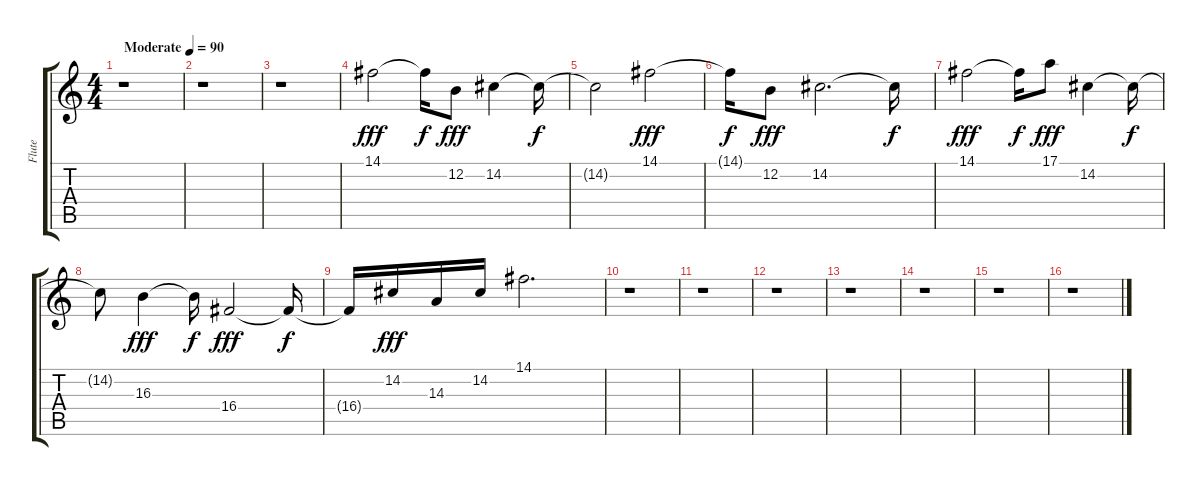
\track ("Flute" "Flute") {instrument flute}
\staff {score tabs}
\tuning (E4 B3 G3 D3 A2 E2) {hide}
\ts (4 4)
\tempo (90 "Moderate")
\clef g2
\ks c
r.1{dy fff instrument flute} |
r.1 |
r.1 |
14.1.2 14.1{t}.16{dy f} 12.2.8{dy fff} 14.2.4 14.2{t}.16{dy f} |
14.2{t}.2 14.1.2{dy fff} |
14.1{t}.16{dy f} 12.2.8{dy fff} 14.2.2{d} 14.2{t}.16{dy f} |
14.1.2{dy fff} 14.1{t}.16{dy f} 17.1.8{dy fff} 14.2.4 14.2{t}.16{dy f} |
14.2{t}.8 16.3.4{dy fff} 16.3{t}.16{dy f} 16.4.2{dy fff} 16.4{t}.16{dy f} |
16.4{t}.16 14.2.16{dy fff} 14.3.16 14.2.16 14.1.2{d} |
r.1 |
r.1 |
r.1 |
r.1 |
r.1 |
r.1 |
r.1
